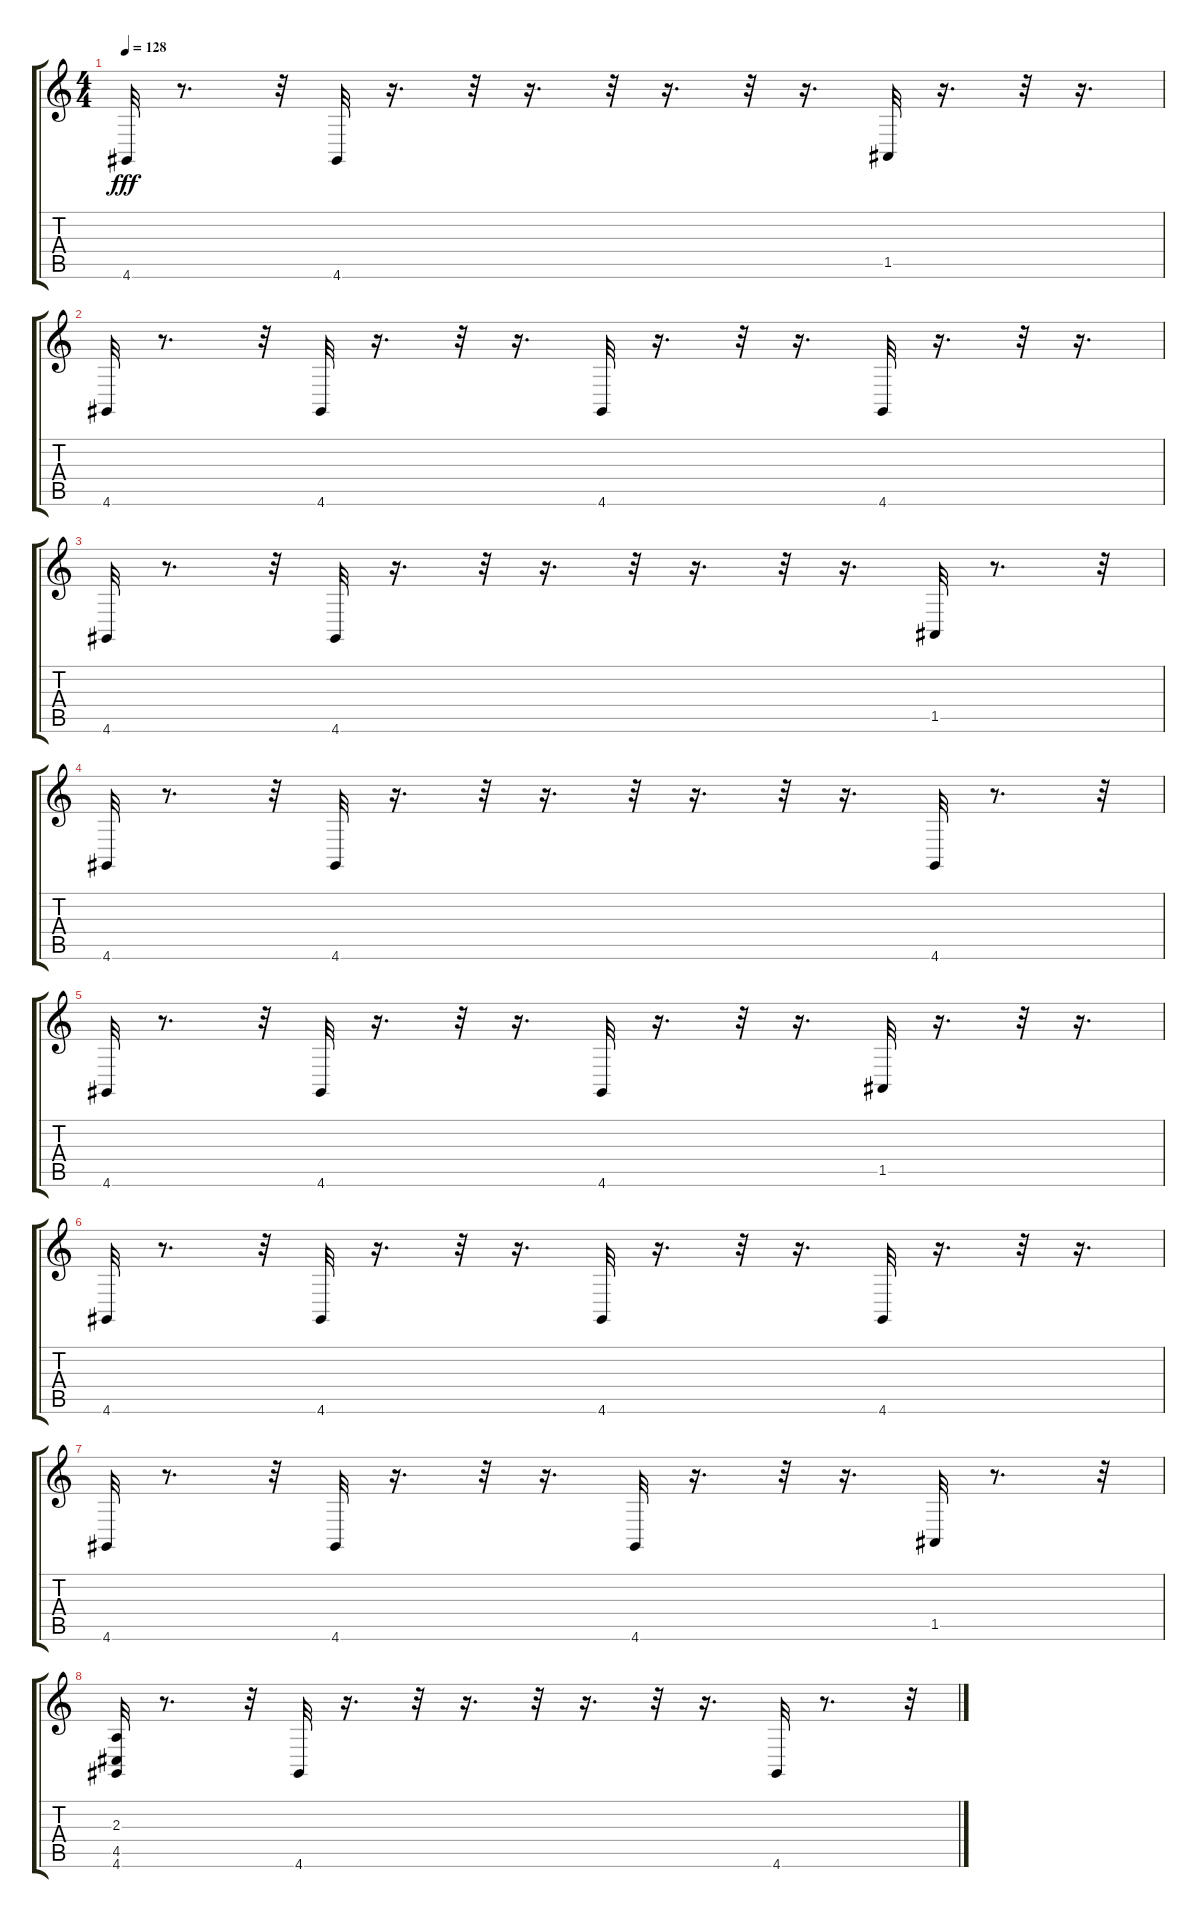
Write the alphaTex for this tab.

\track "" {instrument tangoaccordion}
\staff {score tabs}
\tuning (E4 B3 G3 D3 A2 E2) {hide}
\ts (4 4)
\tempo 128
\clef g2
\ks c
4.6.32{dy fff} r.8{d} r.32 4.6.32 r.16{d} r.32 r.16{d} r.32 r.16{d} r.32 r.16{d} 1.5.32 r.16{d} r.32 r.16{d} |
4.6.32 r.8{d} r.32 4.6.32 r.16{d} r.32 r.16{d} 4.6.32 r.16{d} r.32 r.16{d} 4.6.32 r.16{d} r.32 r.16{d} |
4.6.32 r.8{d} r.32 4.6.32 r.16{d} r.32 r.16{d} r.32 r.16{d} r.32 r.16{d} 1.5.32 r.8{d} r.32 |
4.6.32 r.8{d} r.32 4.6.32 r.16{d} r.32 r.16{d} r.32 r.16{d} r.32 r.16{d} 4.6.32 r.8{d} r.32 |
4.6.32 r.8{d} r.32 4.6.32 r.16{d} r.32 r.16{d} 4.6.32 r.16{d} r.32 r.16{d} 1.5.32 r.16{d} r.32 r.16{d} |
4.6.32 r.8{d} r.32 4.6.32 r.16{d} r.32 r.16{d} 4.6.32 r.16{d} r.32 r.16{d} 4.6.32 r.16{d} r.32 r.16{d} |
4.6.32 r.8{d} r.32 4.6.32 r.16{d} r.32 r.16{d} 4.6.32 r.16{d} r.32 r.16{d} 1.5.32 r.8{d} r.32 |
(2.3 4.5 4.6).32 r.8{d} r.32 4.6.32 r.16{d} r.32 r.16{d} r.32 r.16{d} r.32 r.16{d} 4.6.32 r.8{d} r.32
